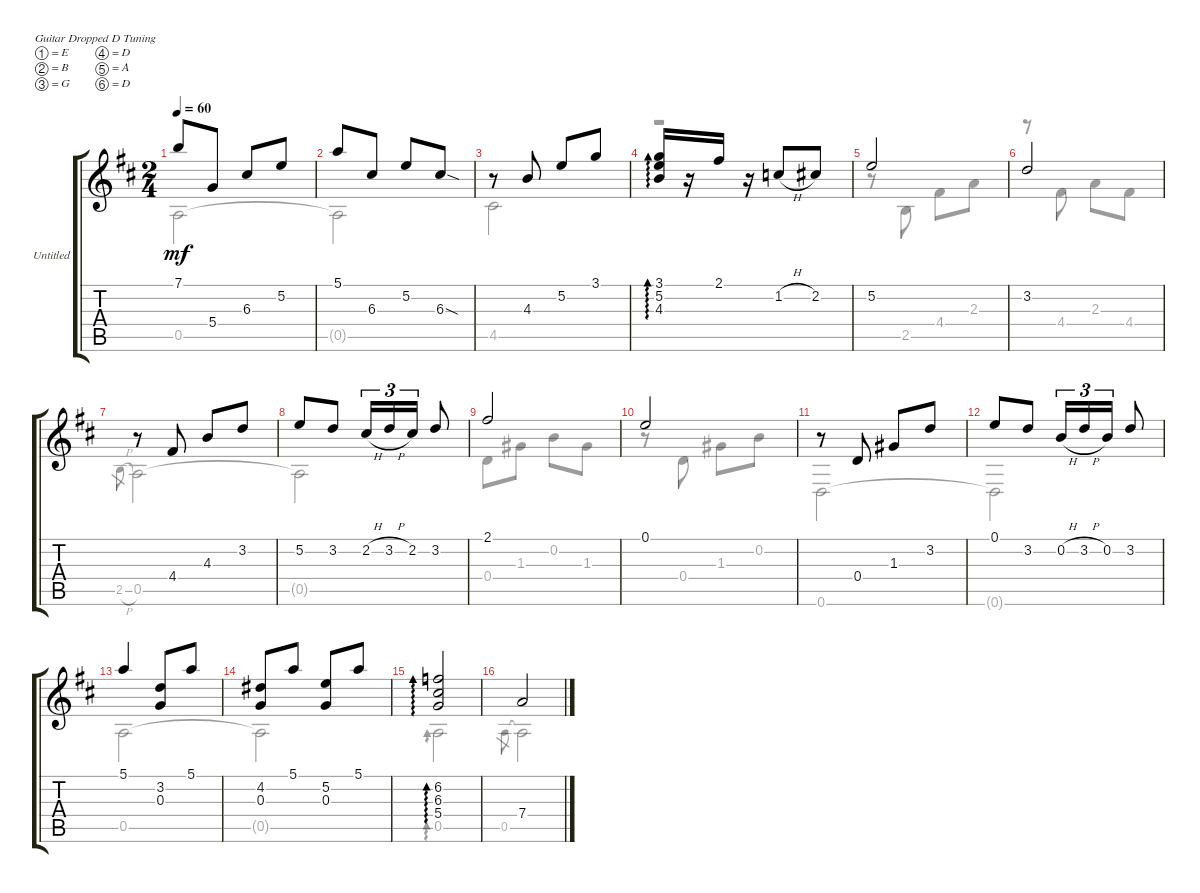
\bracketExtendMode groupsimilarinstruments
\firstSystemTrackNameOrientation horizontal
\otherSystemsTrackNameOrientation horizontal
\track ("Untitled" "Untitled") {instrument acousticguitarnylon}
\staff {score tabs}
\tuning (E4 B3 G3 D3 A2 D2)
\voice
\ts (2 4)
\tempo 60
\clef g2
\ks d
7.1.8{dy mf} 5.4.8 6.3.8 5.2.8 |
5.1.8 6.3.8 5.2.8 6.3{sod}.8 |
r.8 4.3.8 5.2.8 3.1.8 |
(3.1 5.2 4.3).16{ad 0} r.16 2.1.16 r.16 1.2{h}.8 2.2.8 |
5.2.2 |
3.2.2 |
r.8 4.4.8 4.3.8 3.2.8 |
5.2.8 3.2.8 2.2{h}.16{tu (3 2)} 3.2{h}.16{tu (3 2)} 2.2.16{tu (3 2)} 3.2.8 |
2.1.2 |
0.1.2 |
r.8 0.4.8 1.3.8 3.2.8 |
0.1.8 3.2.8 0.2{h}.16{tu (3 2)} 3.2{h}.16{tu (3 2)} 0.2.16{tu (3 2)} 3.2.8 |
5.1.4 (3.2 0.3).8 5.1.8 |
(4.2 0.3).8 5.1.8 (5.2 0.3).8 5.1.8 |
(6.2 6.3 5.4).2{ad 0} |
7.4.2
\voice
\clef g2
\ottava regular
\simile none
\ks d
0.5.2{dy mf} |
0.5{t}.2 |
4.5.2 |
r.2{ad 0} |
r.8 2.5.8 4.4.8 2.3.8 |
r.8 4.4.8 2.3.8 4.4.8 |
2.5{h}.8{gr} 0.5.2 |
0.5{t}.2 |
0.4.8 1.3.8 0.2.8 1.3.8 |
r.8 0.4.8 1.3.8 0.2.8 |
0.6.2 |
0.6{t}.2 |
0.5.2 |
0.5{t}.2 |
0.5.2{ad 0} |
0.5.8{gr} 0.5{t}.2
